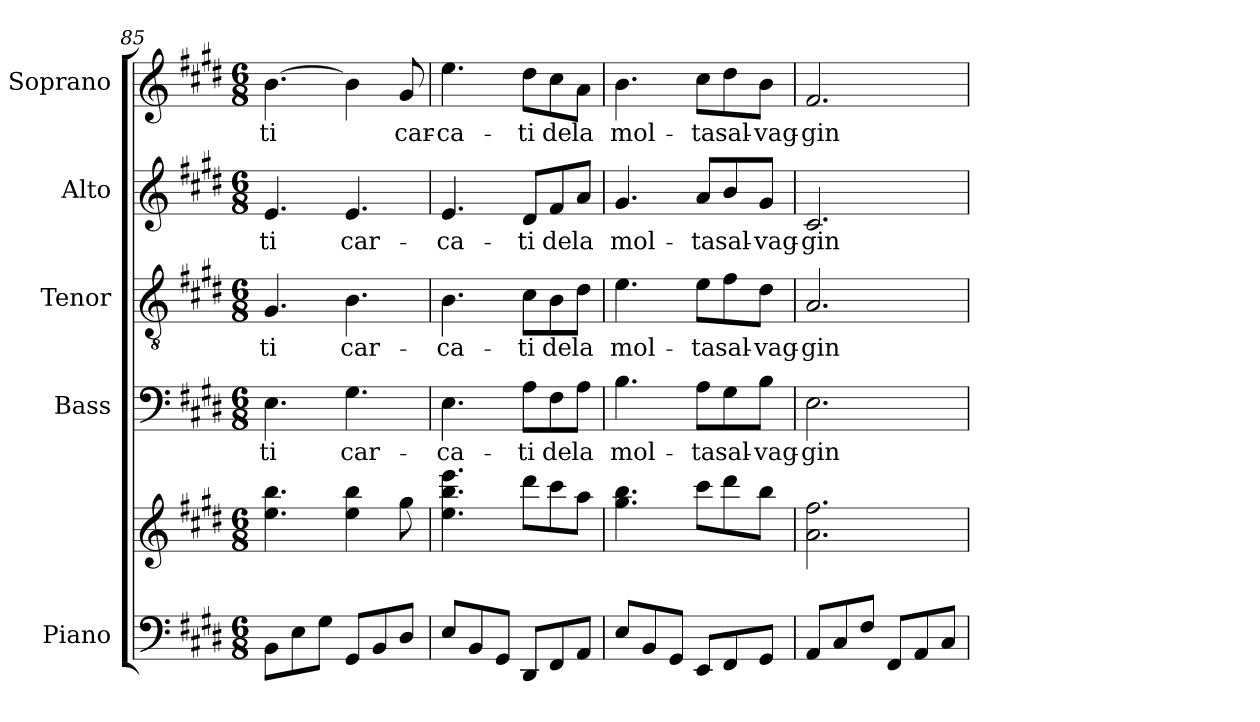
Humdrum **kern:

**kern	**kern	**kern	**text	**kern	**text	**kern	**text	**kern	**text
*part5	*part5	*part4	*part4	*part3	*part3	*part2	*part2	*part1	*part1
*staff6	*staff5	*staff4	*staff4	*staff3	*staff3	*staff2	*staff2	*staff1	*staff1
*I"Piano	*	*I"Bass	*	*I"Tenor	*	*I"Alto	*	*I"Soprano	*
*I'Pno.	*	*I'B.	*	*I'T.	*	*I'A.	*	*I'S.	*
*clefF4	*clefG2	*clefF4	*	*clefGv2	*	*clefG2	*	*clefG2	*
*	*	*	*	*ITrd7c12	*	*	*	*	*
*k[f#c#g#d#]	*k[f#c#g#d#]	*k[f#c#g#d#]	*	*k[f#c#g#d#]	*	*k[f#c#g#d#]	*	*k[f#c#g#d#]	*
*E:	*E:	*E:	*	*E:	*	*E:	*	*E:	*
*M6/8	*M6/8	*M6/8	*	*M6/8	*	*M6/8	*	*M6/8	*
=85	=85	=85	=85	=85	=85	=85	=85	=85	=85
!	!	!	!LO:LY:b:color=#000000	!	!	!	!	!	!
!	!	!	!	!	!LO:LY:b:color=#000000	!	!	!	!
!	!	!	!	!	!	!	!LO:LY:b:color=#000000	!	!
!	!	!	!	!	!	!	!	!	!LO:LY:b:color=#000000
8BBi\L	4.eei\ 4.bbi	4.Ei\	-ti	4.GG#i/	-ti	4.ei/	-ti	[>4.bi\	-ti
8Ei\	.	.	.	.	.	.	.	.	.
8G#i\J	.	.	.	.	.	.	.	.	.
!	!	!	!LO:LY:b:color=#000000	!	!	!	!	!	!
!	!	!	!	!	!LO:LY:b:color=#000000	!	!	!	!
!	!	!	!	!	!	!	!LO:LY:b:color=#000000	!	!
8GG#i/L	4eei\ 4bbi	4.G#i\	car-	4.BBi\	car-	4.ei/	car-	4bi\]	.
8BBi/	.	.	.	.	.	.	.	.	.
!	!	!	!	!	!	!	!	!	!LO:LY:b:color=#000000
8D#i/J	8gg#i\	.	.	.	.	.	.	8g#i/	car-
=86	=86	=86	=86	=86	=86	=86	=86	=86	=86
!	!	!	!LO:LY:b:color=#000000	!	!	!	!	!	!
!	!	!	!	!	!LO:LY:b:color=#000000	!	!	!	!
!	!	!	!	!	!	!	!LO:LY:b:color=#000000	!	!
!	!	!	!	!	!	!	!	!	!LO:LY:b:color=#000000
8Ei/L	4.eei\ 4.bbi 4.eeei	4.Ei\	-ca-	4.BBi\	-ca-	4.ei/	-ca-	4.eei\	-ca-
8BBi/	.	.	.	.	.	.	.	.	.
8GG#i/J	.	.	.	.	.	.	.	.	.
!	!	!	!LO:LY:b:color=#000000	!	!	!	!	!	!
!	!	!	!	!	!LO:LY:b:color=#000000	!	!	!	!
!	!	!	!	!	!	!	!LO:LY:b:color=#000000	!	!
!	!	!	!	!	!	!	!	!	!LO:LY:b:color=#000000
8DD#i/L	8ddd#i\L	8Ai\L	-ti	8C#i\L	-ti	8d#i/L	-ti	8dd#i\L	-ti
!	!	!	!LO:LY:b:color=#000000	!	!	!	!	!	!
!	!	!	!	!	!LO:LY:b:color=#000000	!	!	!	!
!	!	!	!	!	!	!	!LO:LY:b:color=#000000	!	!
!	!	!	!	!	!	!	!	!	!LO:LY:b:color=#000000
8FF#i/	8ccc#i\	8F#i\	de	8BBi\	de	8f#i/	de	8cc#i\	de
!	!	!	!LO:LY:b:color=#000000	!	!	!	!	!	!
!	!	!	!	!	!LO:LY:b:color=#000000	!	!	!	!
!	!	!	!	!	!	!	!LO:LY:b:color=#000000	!	!
!	!	!	!	!	!	!	!	!	!LO:LY:b:color=#000000
8AAi/J	8aai\J	8Ai\J	la	8D#i\J	la	8ai/J	la	8ai\J	la
=87	=87	=87	=87	=87	=87	=87	=87	=87	=87
!	!	!	!LO:LY:b:color=#000000	!	!	!	!	!	!
!	!	!	!	!	!LO:LY:b:color=#000000	!	!	!	!
!	!	!	!	!	!	!	!LO:LY:b:color=#000000	!	!
!	!	!	!	!	!	!	!	!	!LO:LY:b:color=#000000
8Ei/L	4.gg#i\ 4.bbi	4.Bi\	mol-	4.Ei\	mol-	4.g#i/	mol-	4.bi\	mol-
8BBi/	.	.	.	.	.	.	.	.	.
8GG#i/J	.	.	.	.	.	.	.	.	.
!	!	!	!LO:LY:b:color=#000000	!	!	!	!	!	!
!	!	!	!	!	!LO:LY:b:color=#000000	!	!	!	!
!	!	!	!	!	!	!	!LO:LY:b:color=#000000	!	!
!	!	!	!	!	!	!	!	!	!LO:LY:b:color=#000000
8EEi/L	8ccc#i\L	8Ai\L	-ta	8Ei\L	-ta	8ai/L	-ta	8cc#i\L	-ta
!	!	!	!LO:LY:b:color=#000000	!	!	!	!	!	!
!	!	!	!	!	!LO:LY:b:color=#000000	!	!	!	!
!	!	!	!	!	!	!	!LO:LY:b:color=#000000	!	!
!	!	!	!	!	!	!	!	!	!LO:LY:b:color=#000000
8FF#i/	8ddd#i\	8G#i\	sal-	8F#i\	sal-	8bi/	sal-	8dd#i\	sal-
!	!	!	!LO:LY:b:color=#000000	!	!	!	!	!	!
!	!	!	!	!	!LO:LY:b:color=#000000	!	!	!	!
!	!	!	!	!	!	!	!LO:LY:b:color=#000000	!	!
!	!	!	!	!	!	!	!	!	!LO:LY:b:color=#000000
8GG#i/J	8bbi\J	8Bi\J	-vag-	8D#i\J	-vag-	8g#i/J	-vag-	8bi\J	-vag-
=88	=88	=88	=88	=88	=88	=88	=88	=88	=88
!	!	!	!LO:LY:b:color=#000000	!	!	!	!	!	!
!	!	!	!	!	!LO:LY:b:color=#000000	!	!	!	!
!	!	!	!	!	!	!	!LO:LY:b:color=#000000	!	!
!	!	!	!	!	!	!	!	!	!LO:LY:b:color=#000000
8AAi/L	2.ai\ 2.ff#i	2.Ei\	-gin-	2.AAi/	-gin-	2.c#i/	-gin-	2.f#i/	-gin-
8C#i/	.	.	.	.	.	.	.	.	.
8F#i/J	.	.	.	.	.	.	.	.	.
8FF#i/L	.	.	.	.	.	.	.	.	.
8AAi/	.	.	.	.	.	.	.	.	.
8C#i/J	.	.	.	.	.	.	.	.	.
=	=	=	=	=	=	=	=	=	=
*-	*-	*-	*-	*-	*-	*-	*-	*-	*-
